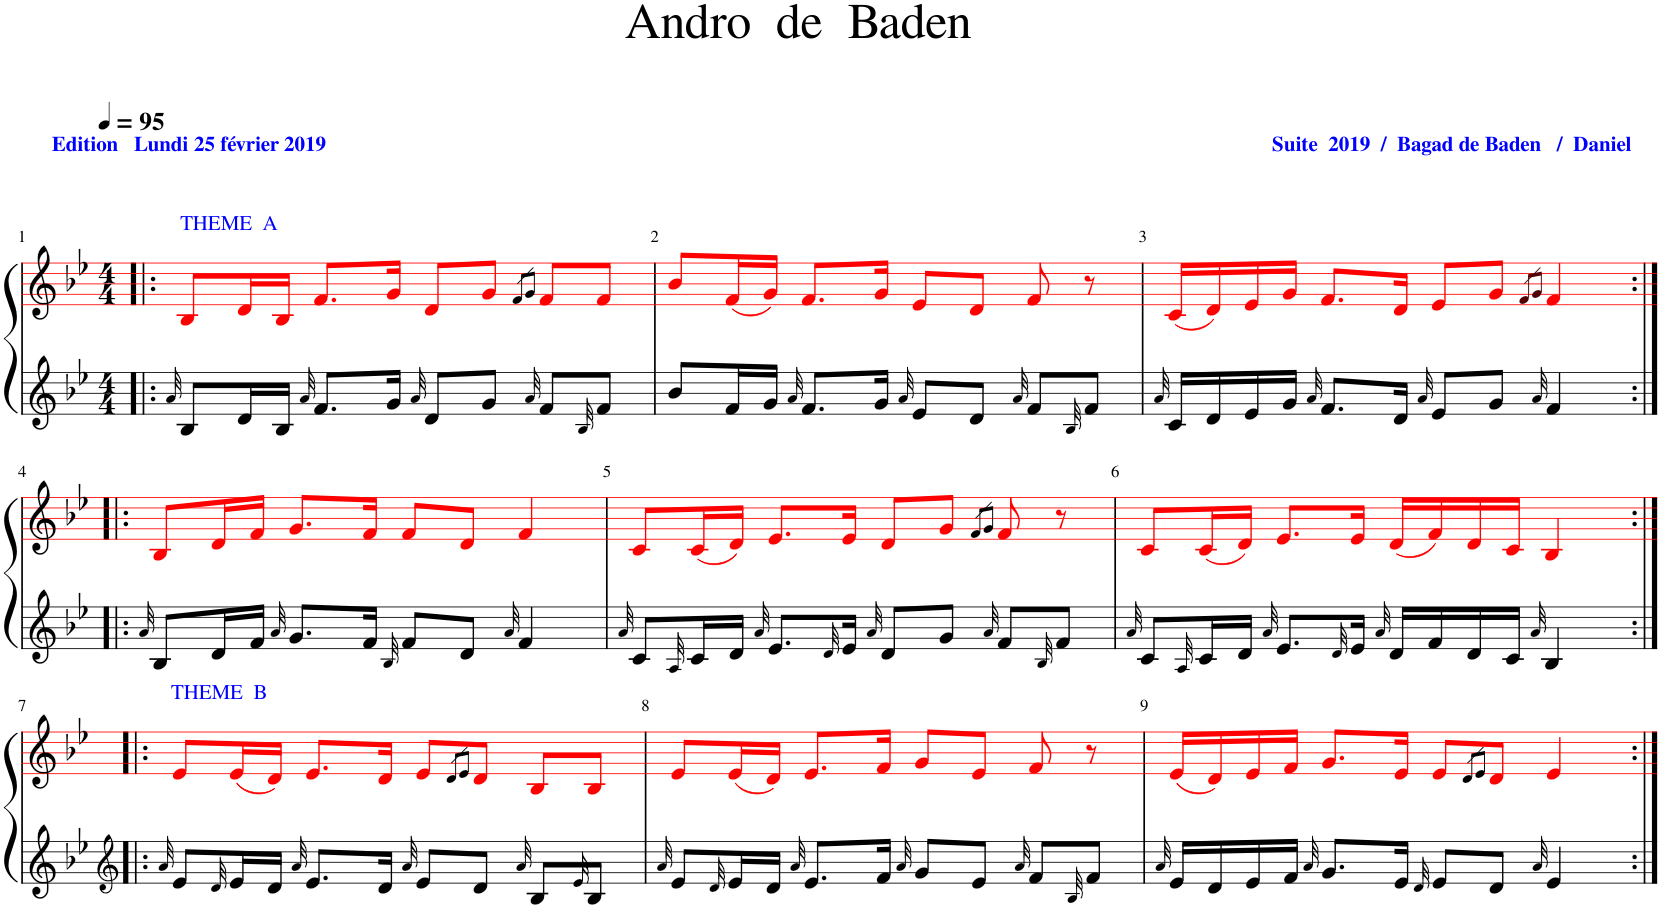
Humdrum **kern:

**kern	**kern
*part1	*part1
*staff2	*staff1
*I"Piano	*
*I'Pno.	*
*	*stria5
*clefG2	*clefG2
*k[b-e-]	*k[b-e-]
*M4/4	*M4/4
*MM95	*MM95
=1!|:	=1!|:
32qa/	.
!	!LO:TX:a:color=#0000FF:t=THEME  A
!	!LO:TX:a:B:color=#0000FF:t=Edition   Lundi 25 février 2019
8B-/L	8B-i/L
16d/L	16di/L
16B-/JJ	16B-i/JJ
32qa/	.
8.f/L	8.fi/L
16g/Jk	16gi/Jk
32qa/	.
8d/L	8di/L
8g/J	8gi/J
.	8qf/L
32qa/	8qg/J
8f/L	8fi/L
32qB-/	.
8f/J	8fi/J
=2	=2
8b-/L	8b-i/L
16f/L	(16fi/L
16g/JJ	16gi/JJ)
32qa/	.
8.f/L	8.fi/L
16g/Jk	16gi/Jk
32qa/	.
8e-/L	8e-i/L
8d/J	8di/J
32qa/	.
8f/L	8fi/
32qB-/	.
8f/J	8r
=3	=3
32qa/	.
16c/LL	(16ci/LL
16d/	16di/)
16e-/	16e-i/
16g/JJ	16gi/JJ
32qa/	.
8.f/L	8.fi/L
16d/Jk	16di/Jk
32qa/	.
8e-/L	8e-i/L
8g/J	8gi/J
.	8qfj/L
32qa/	8qgj/J
!	!LO:TX:a:B:color=#0000FF:t=Suite  2019  /  Bagad de Baden   /  Daniel
4f/	4fi/
!!LO:LB:g=z
=4:|!|:	=4:|!|:
32qa/	.
8B-/L	8B-i/L
16d/L	16di/L
16f/JJ	16fi/JJ
32qa/	.
8.g/L	8.gi/L
16f/Jk	16fi/Jk
32qB-/	.
8f/L	8fi/L
8d/J	8di/J
32qa/	.
4f/	4fi/
=5	=5
32qa/	.
8c/L	8ci/L
32qA/	.
16c/L	(16ci/L
16d/JJ	16di/JJ)
32qa/	.
8.e-/L	8.e-i/L
32qd/	.
16e-/Jk	16e-i/Jk
32qa/	.
8d/L	8di/L
8g/J	8gi/J
.	8qf/L
32qa/	8qg/J
8f/L	8fi/
32qB-/	.
8f/J	8r
=6	=6
32qa/	.
8c/L	8ci/L
32qA/	.
16c/L	(16ci/L
16d/JJ	16di/JJ)
32qa/	.
8.e-/L	8.e-i/L
32qd/	.
16e-/Jk	16e-i/Jk
32qa/	.
16d/LL	(16di/LL
16f/	16fi/)
16d/	16di/
16c/JJ	16ci/JJ
32qa/	.
4B-/	4B-i/
!!LO:LB:g=z
=7:|!|:	=7:|!|:
*clefG2	*
32qa/	.
!	!LO:TX:a:color=#0000FF:t=THEME  B
8e-/L	8e-i/L
32qd/	.
16e-/L	(16e-i/L
16d/JJ	16di/JJ)
32qa/	.
8.e-/L	8.e-i/L
16d/Jk	16di/Jk
32qa/	.
8e-/L	8e-i/L
.	8qd/L
.	8qe-/J
8d/J	8di/J
32qa/	.
8B-/L	8B-i/L
32qe-/	.
8B-/J	8B-i/J
=8	=8
32qa/	.
8e-/L	8e-i/L
32qd/	.
16e-/L	(16e-i/L
16d/JJ	16di/JJ)
32qa/	.
8.e-/L	8.e-i/L
16f/Jk	16fi/Jk
32qa/	.
8g/L	8gi/L
8e-/J	8e-i/J
32qa/	.
8f/L	8fi/
32qB-/	.
8f/J	8r
=9	=9
32qa/	.
16e-/LL	(16e-i/LL
16d/	16di/)
16e-/	16e-i/
16f/JJ	16fi/JJ
32qa/	.
8.g/L	8.gi/L
16e-/Jk	16e-i/Jk
32qd/	.
8e-/L	8e-i/L
.	8qd/L
.	8qe-/J
8d/J	8di/J
32qa/	.
4e-/	4e-i/
=:|!	=:|!
*-	*-
